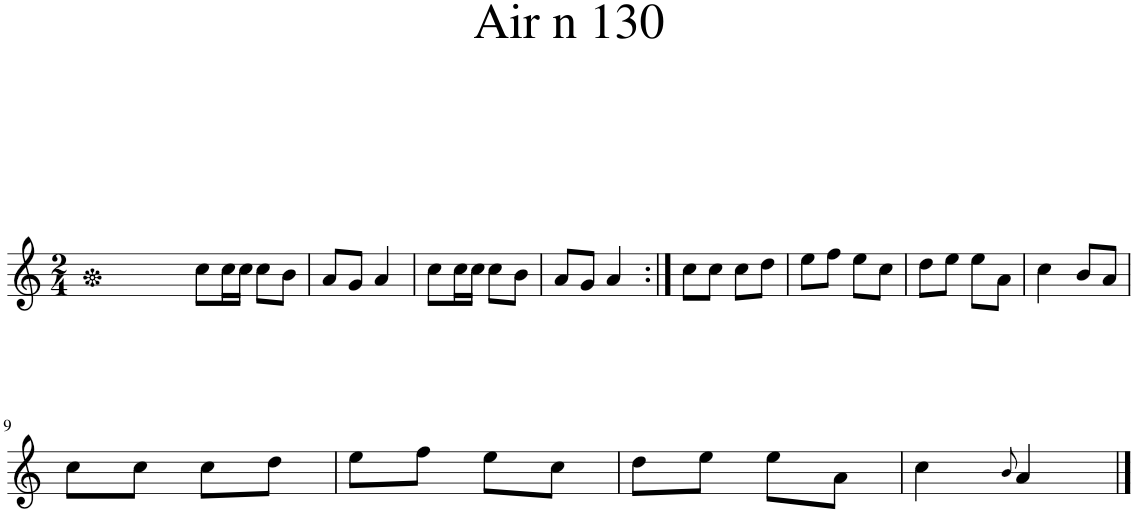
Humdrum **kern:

**kern
*part1
*staff1
*I"Piano
*I'Pno.
*clefG2
*k[]
*M2/4
=1
8cc\L
16cc\L
16cc\JJ
8cc\L
8b\J
=2
8a/L
8g/J
4a/
=3
8cc\L
16cc\L
16cc\JJ
8cc\L
8b\J
=4
8a/L
8g/J
4a/
=5:|!
8cc\L
8cc\J
8cc\L
8dd\J
=6
8ee\L
8ff\J
8ee\L
8cc\J
=7
8dd\L
8ee\J
8ee\L
8a\J
=8
4cc\
8b/L
8a/J
!!LO:LB:g=z
=9
8cc\L
8cc\J
8cc\L
8dd\J
=10
8ee\L
8ff\J
8ee\L
8cc\J
=11
8dd\L
8ee\J
8ee\L
8a\J
=12
4cc\
8qb/
4a/
==
*-
